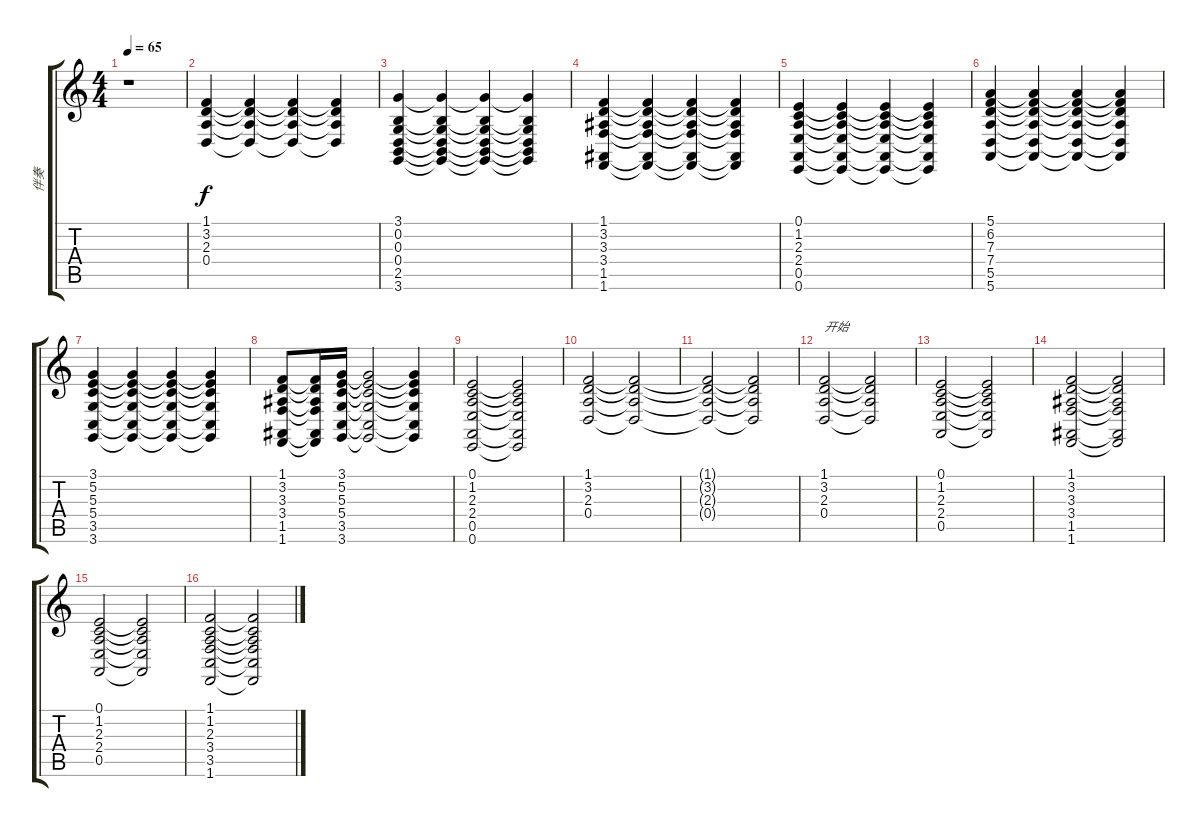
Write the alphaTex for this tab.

\track ("伴奏" "伴奏") {instrument synthstrings1}
\staff {score tabs}
\tuning (E4 B3 G3 D3 A2 E2) {hide}
\ts (4 4)
\tempo 65
\clef g2
\ks c
r.1{dy f instrument synthstrings1} |
(1.1 3.2 2.3 0.4).4 (1.1{t} 3.2{t} 2.3{t} 0.4{t}).4 (1.1{t} 3.2{t} 2.3{t} 0.4{t}).4 (1.1{t} 3.2{t} 2.3{t} 0.4{t}).4 |
(3.1 0.2 0.3 0.4 2.5 3.6).4 (3.1{t} 0.2{t} 0.3{t} 0.4{t} 2.5{t} 3.6{t}).4 (3.1{t} 0.2{t} 0.3{t} 0.4{t} 2.5{t} 3.6{t}).4 (3.1{t} 0.2{t} 0.3{t} 0.4{t} 2.5{t} 3.6{t}).4 |
(1.1 3.2 3.3 3.4 1.5 1.6).4 (1.1{t} 3.2{t} 3.3{t} 3.4{t} 1.5{t} 1.6{t}).4 (1.1{t} 3.2{t} 3.3{t} 3.4{t} 1.5{t} 1.6{t}).4 (1.1{t} 3.2{t} 3.3{t} 3.4{t} 1.5{t} 1.6{t}).4 |
(0.1 1.2 2.3 2.4 0.5 0.6).4 (0.1{t} 1.2{t} 2.3{t} 2.4{t} 0.5{t} 0.6{t}).4 (0.1{t} 1.2{t} 2.3{t} 2.4{t} 0.5{t} 0.6{t}).4 (0.1{t} 1.2{t} 2.3{t} 2.4{t} 0.5{t} 0.6{t}).4 |
(5.1 6.2 7.3 7.4 5.5 5.6).4 (5.1{t} 6.2{t} 7.3{t} 7.4{t} 5.5{t} 5.6{t}).4 (5.1{t} 6.2{t} 7.3{t} 7.4{t} 5.5{t} 5.6{t}).4 (5.1{t} 6.2{t} 7.3{t} 7.4{t} 5.5{t} 5.6{t}).4 |
(3.1 5.2 5.3 5.4 3.5 3.6).4 (3.1{t} 5.2{t} 5.3{t} 5.4{t} 3.5{t} 3.6{t}).4 (3.1{t} 5.2{t} 5.3{t} 5.4{t} 3.5{t} 3.6{t}).4 (3.1{t} 5.2{t} 5.3{t} 5.4{t} 3.5{t} 3.6{t}).4 |
(1.1 3.2 3.3 3.4 1.5 1.6).8 (1.1{t} 3.2{t} 3.3{t} 3.4{t} 1.5{t} 1.6{t}).16 (3.1 5.2 5.3 5.4 3.5 3.6).16 (3.1{t} 5.2{t} 5.3{t} 5.4{t} 3.5{t} 3.6{t}).2 (3.1{t} 5.2{t} 5.3{t} 5.4{t} 3.5{t} 3.6{t}).4 |
(0.1 1.2 2.3 2.4 0.5 0.6).2 (0.1{t} 1.2{t} 2.3{t} 2.4{t} 0.5{t} 0.6{t}).2 |
(1.1 3.2 2.3 0.4).2 (1.1{t} 3.2{t} 2.3{t} 0.4{t}).2 |
(1.1{t} 3.2{t} 2.3{t} 0.4{t}).2 (1.1{t} 3.2{t} 2.3{t} 0.4{t}).2 |
(1.1 3.2 2.3 0.4).2{txt "开始"} (1.1{t} 3.2{t} 2.3{t} 0.4{t}).2 |
(0.1 1.2 2.3 2.4 0.5).2 (0.1{t} 1.2{t} 2.3{t} 2.4{t} 0.5{t}).2 |
(1.1 3.2 3.3 3.4 1.5 1.6).2 (1.1{t} 3.2{t} 3.3{t} 3.4{t} 1.5{t} 1.6{t}).2 |
(0.1 1.2 2.3 2.4 0.5).2 (0.1{t} 1.2{t} 2.3{t} 2.4{t} 0.5{t}).2 |
(1.1 1.2 2.3 3.4 3.5 1.6).2 (1.1{t} 1.2{t} 2.3{t} 3.4{t} 3.5{t} 1.6{t}).2
